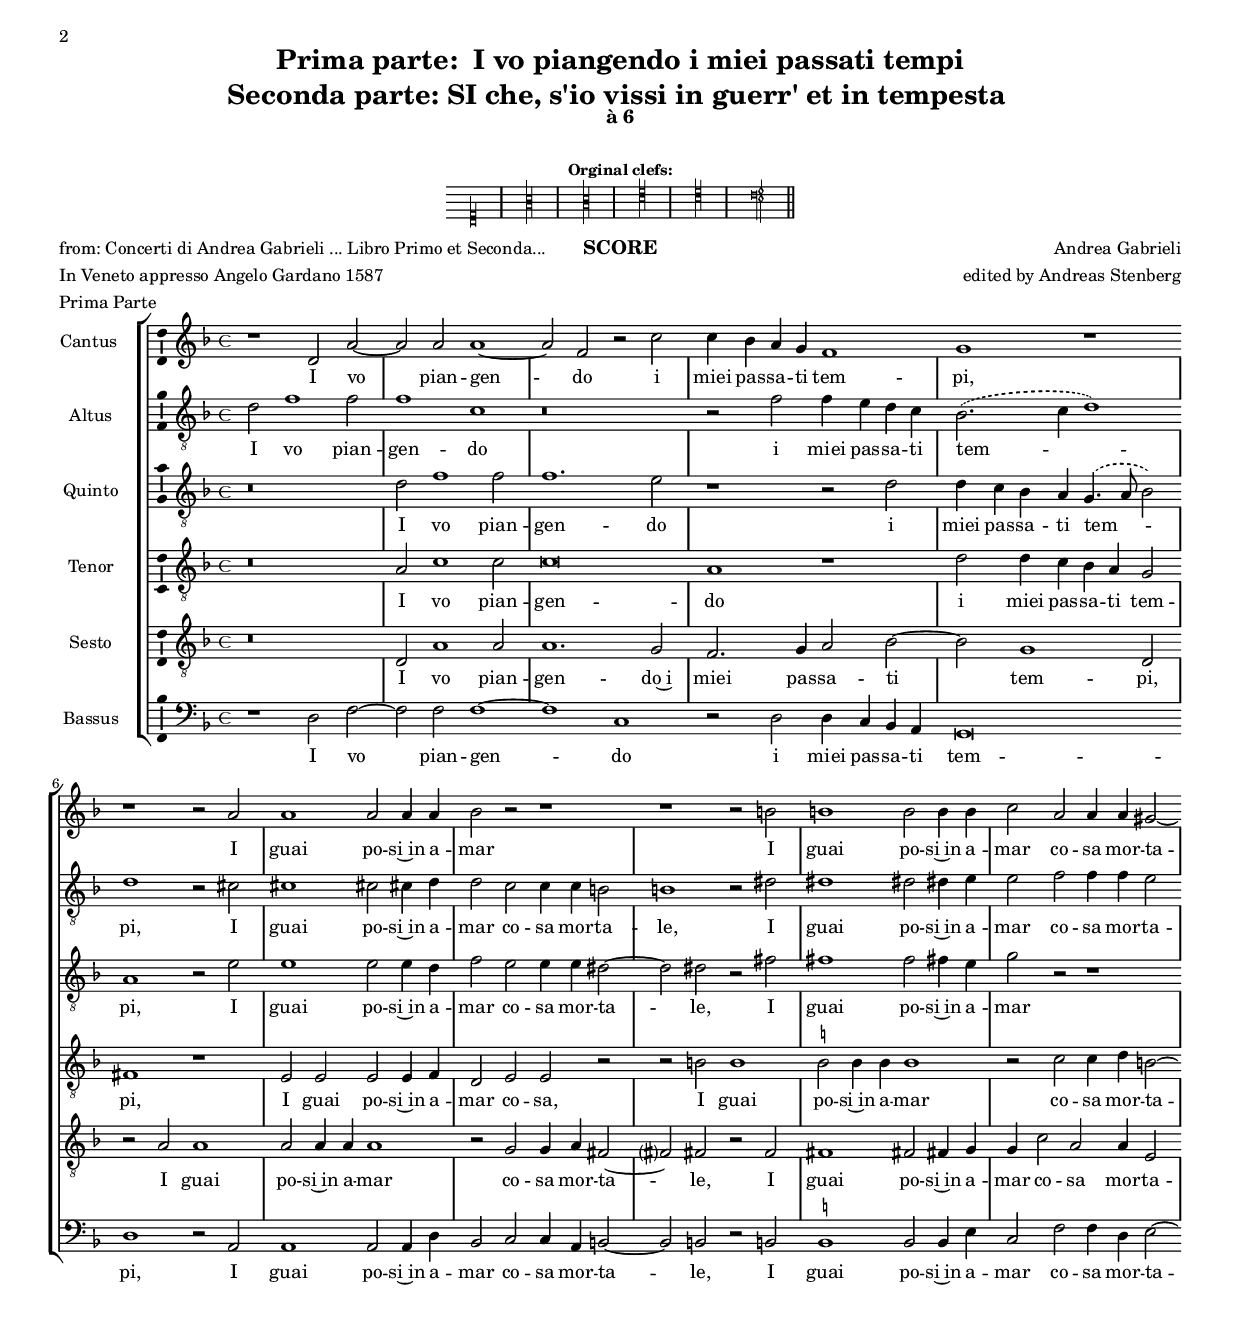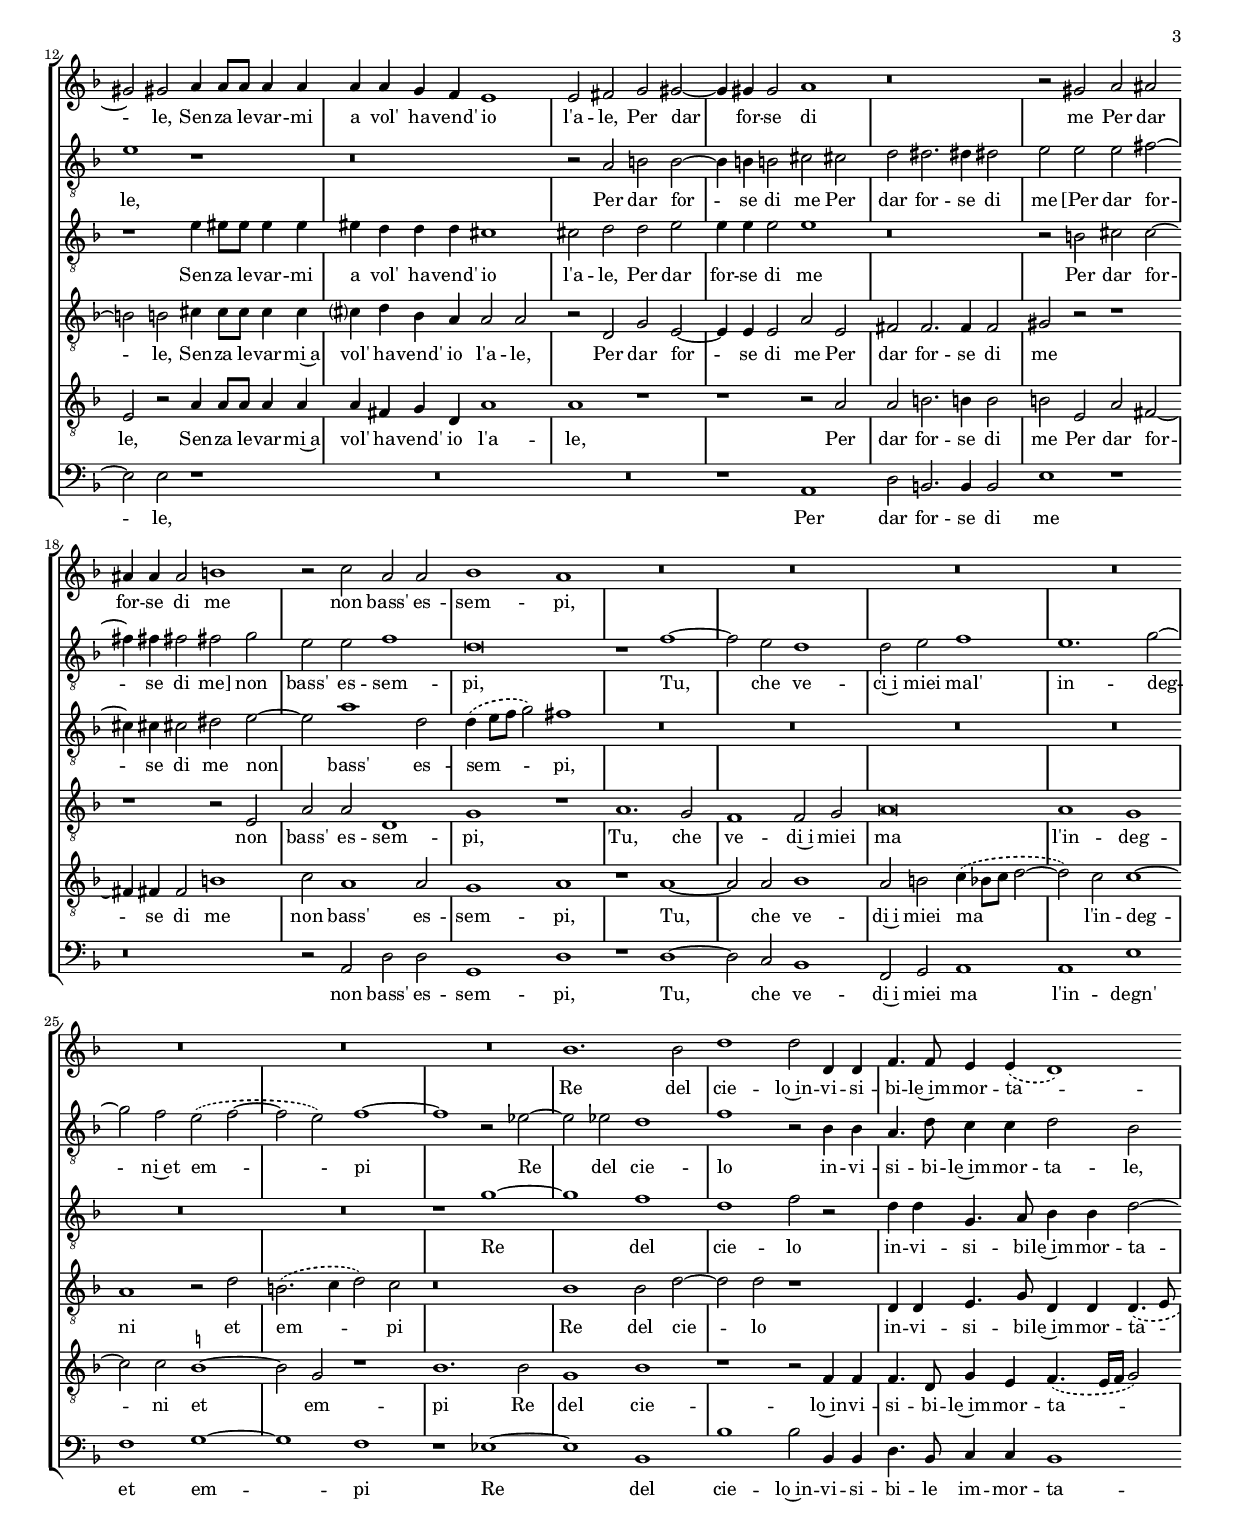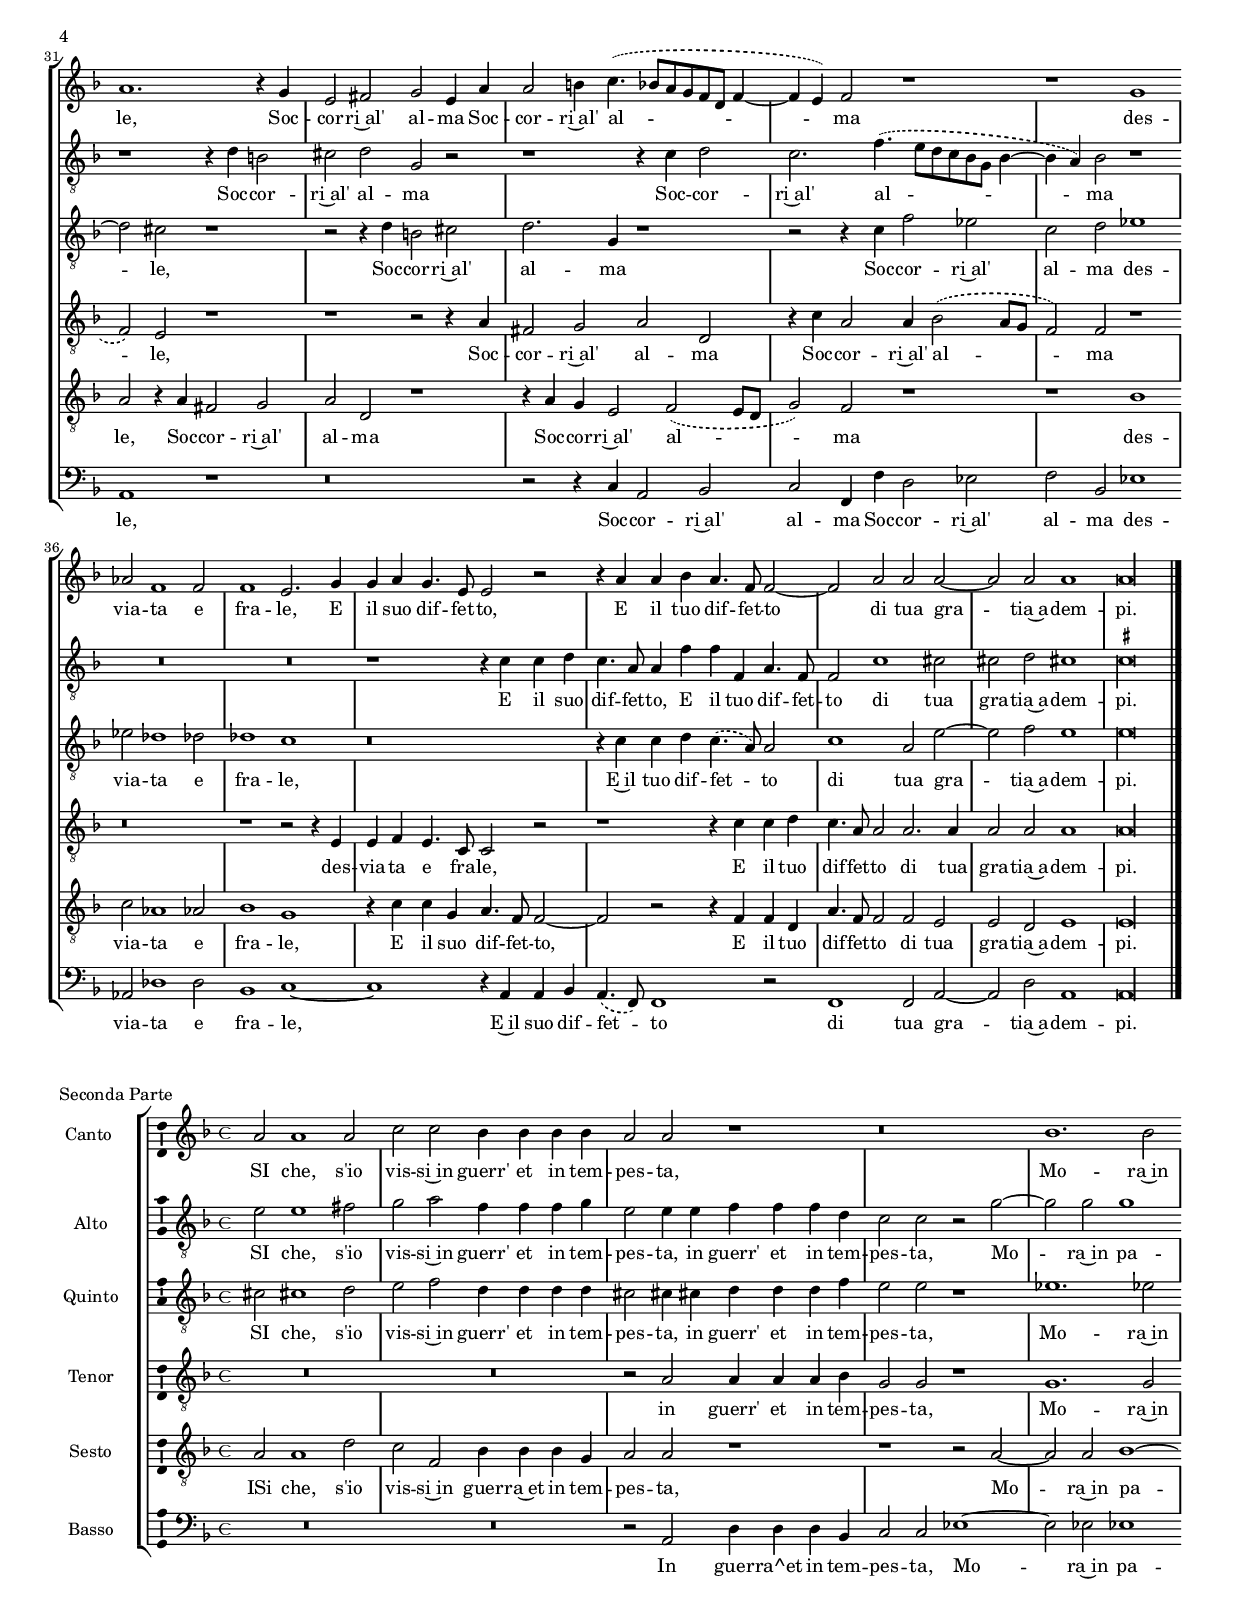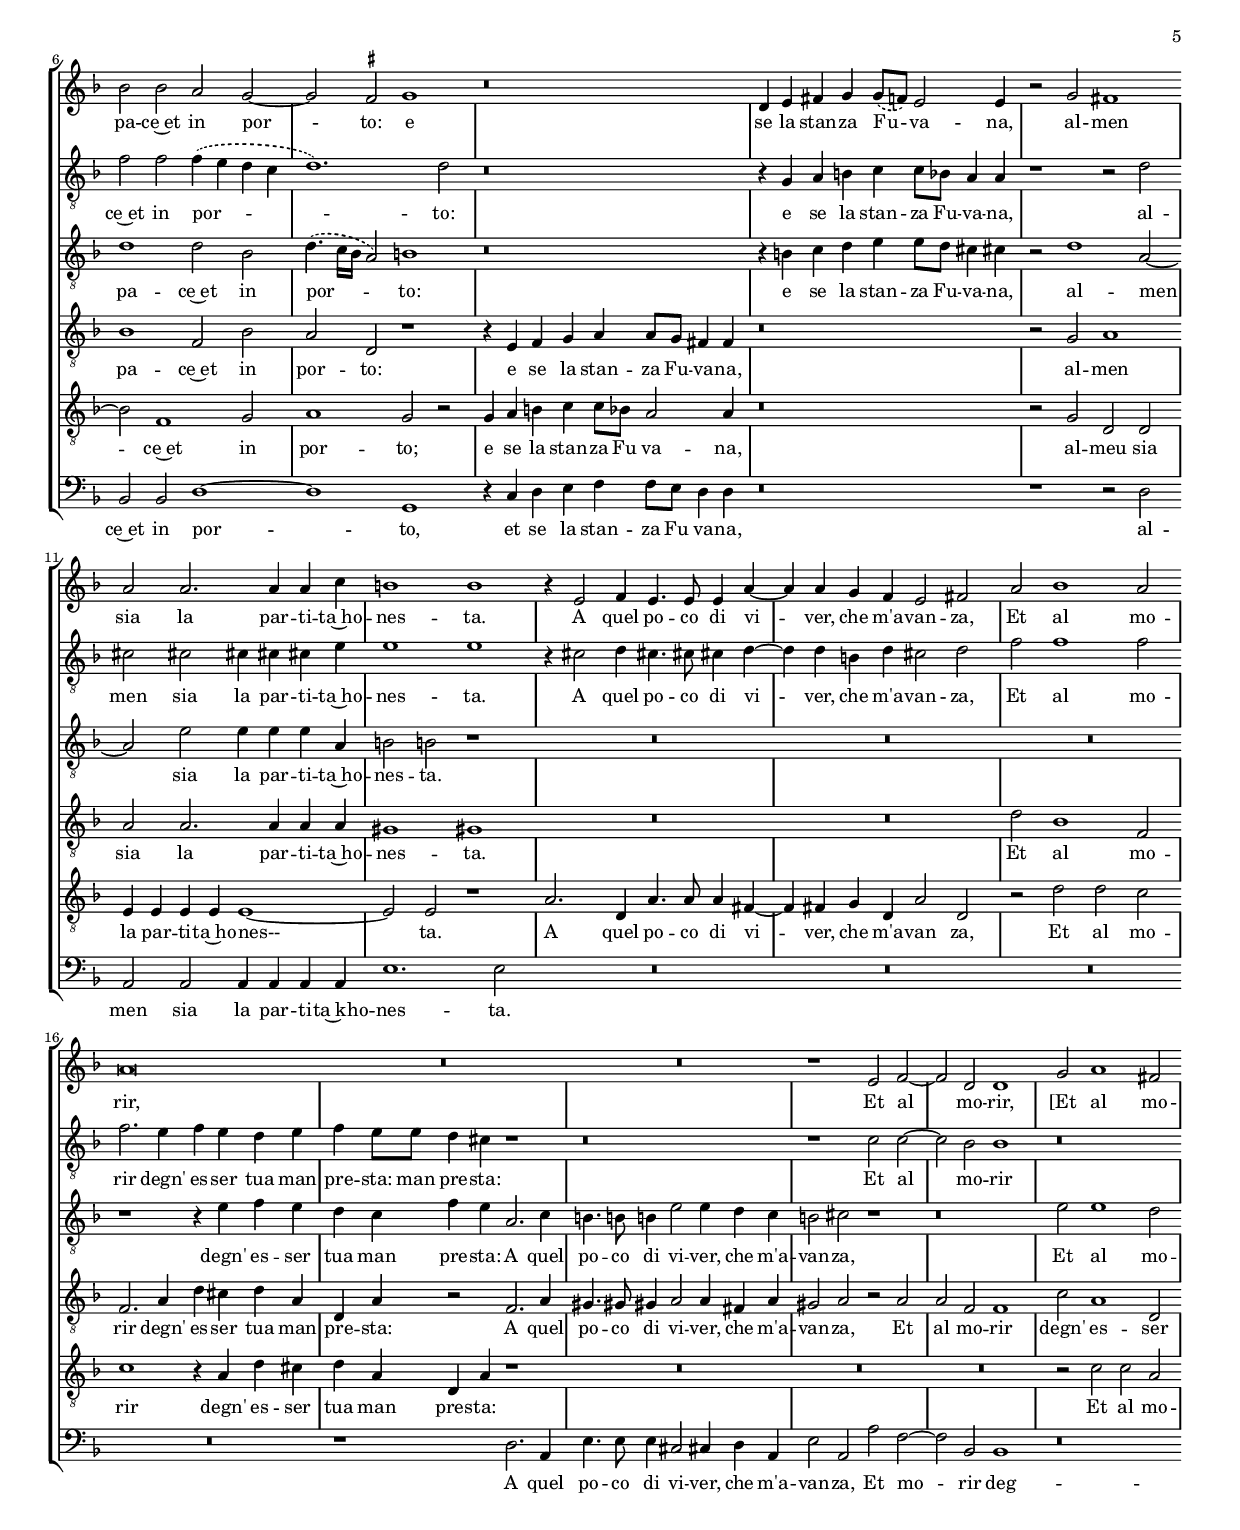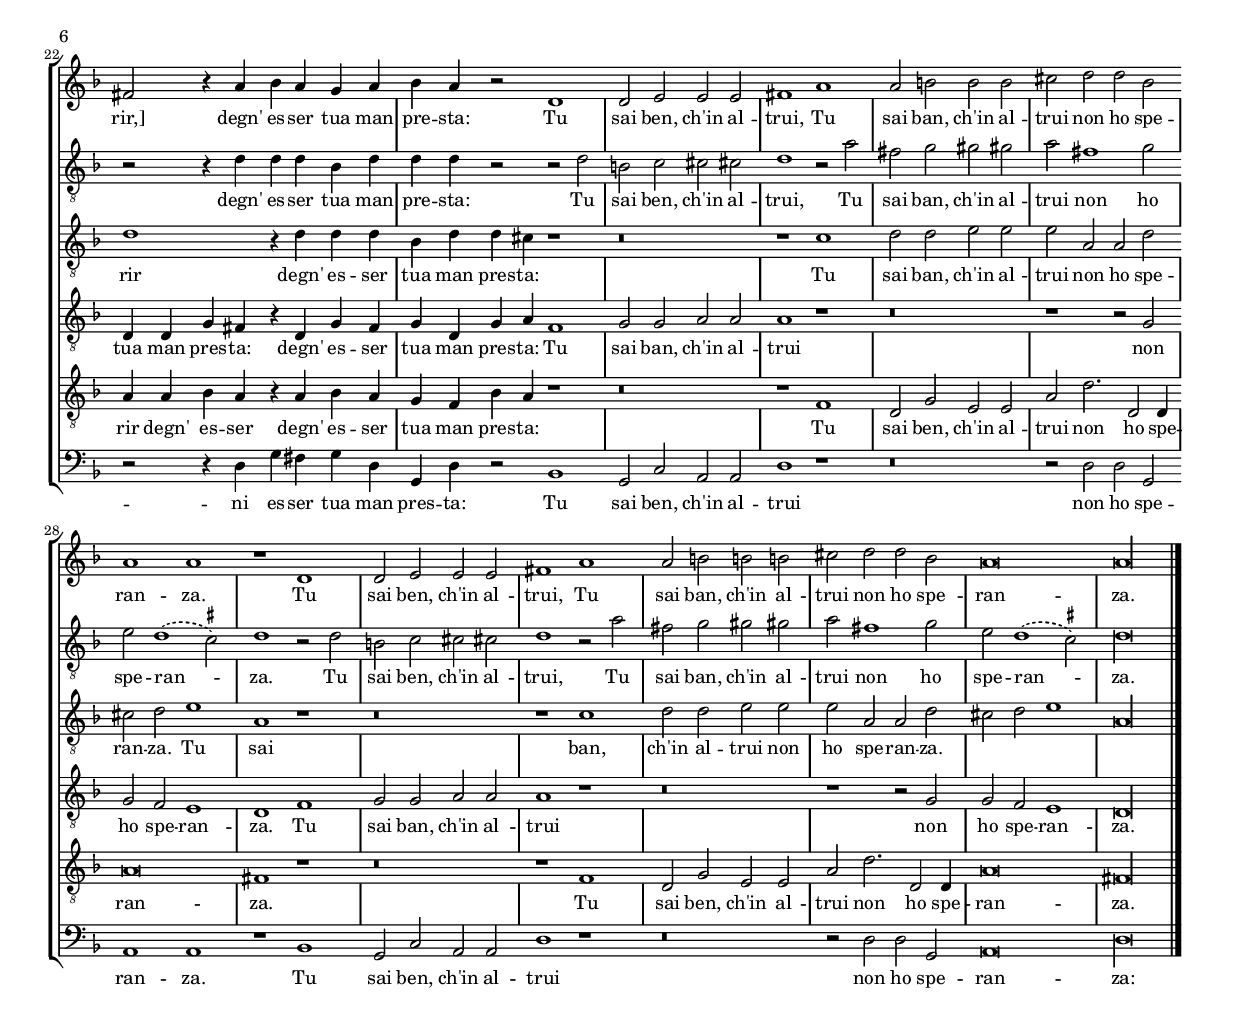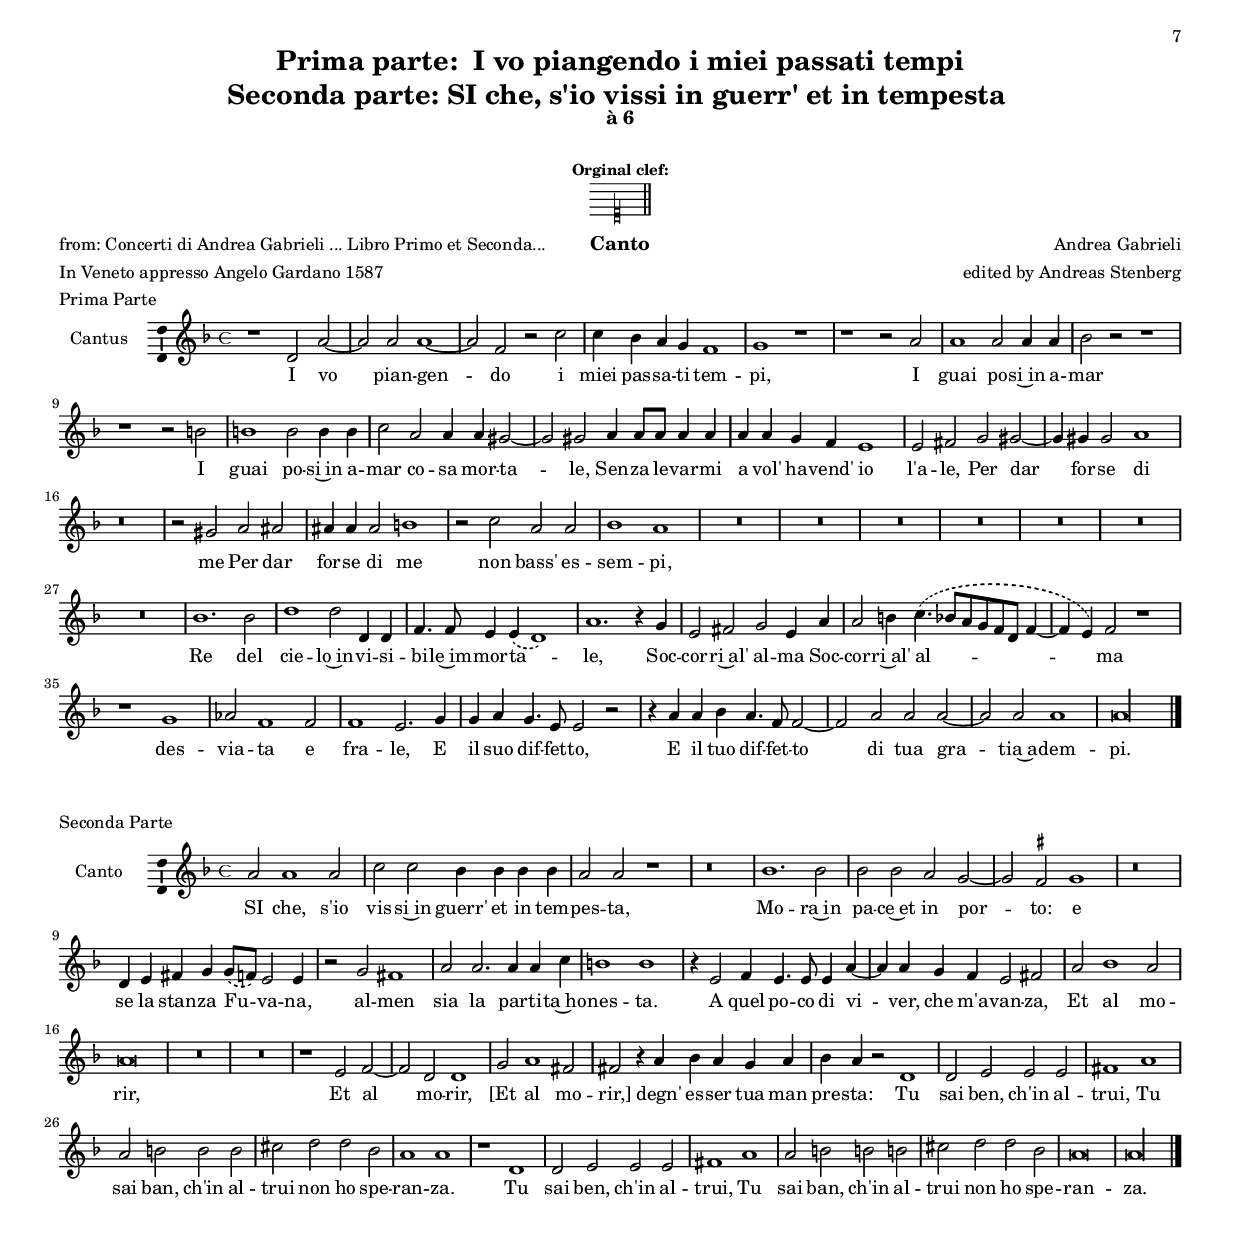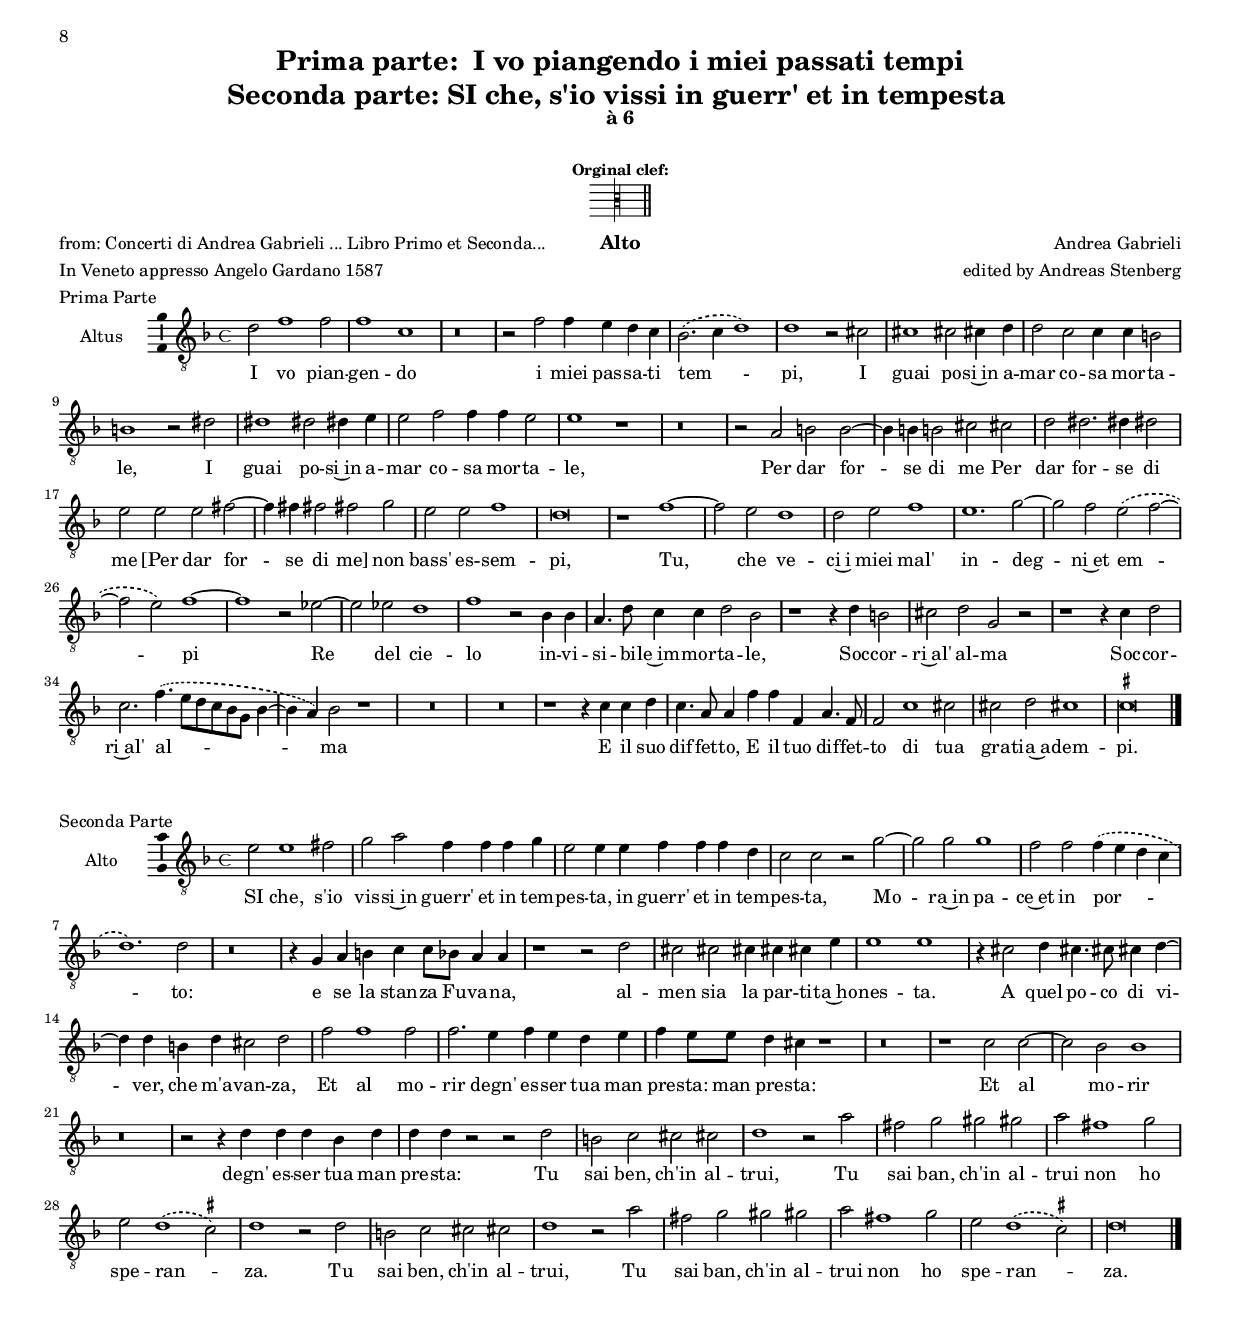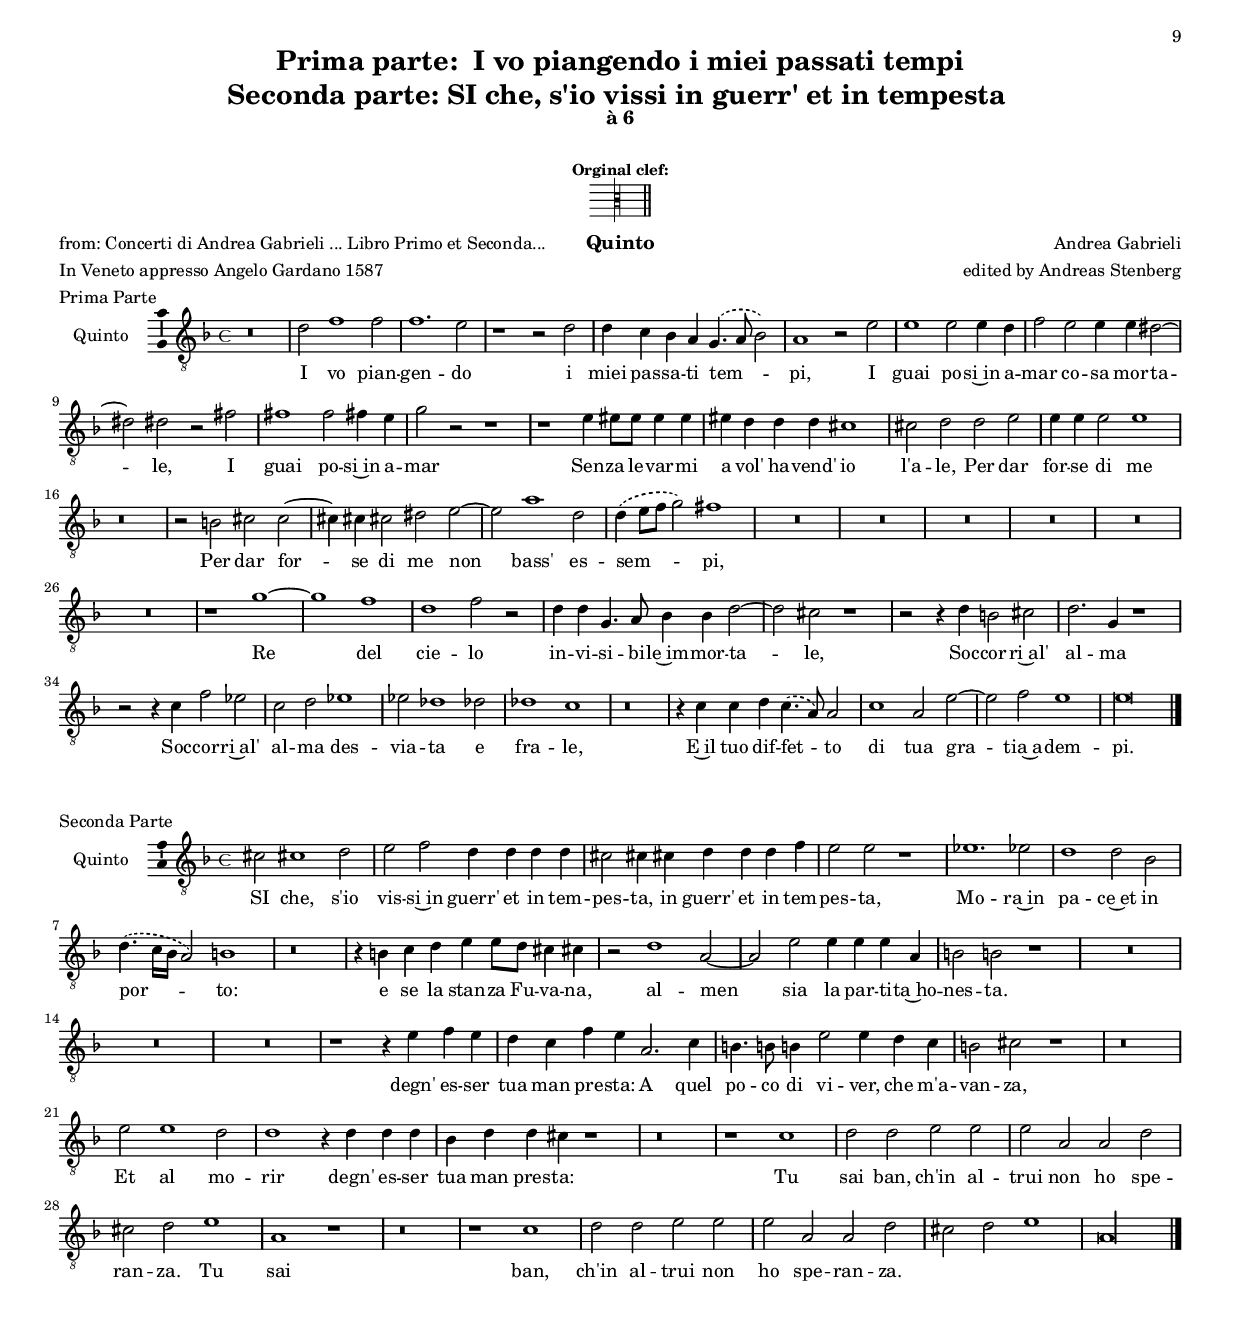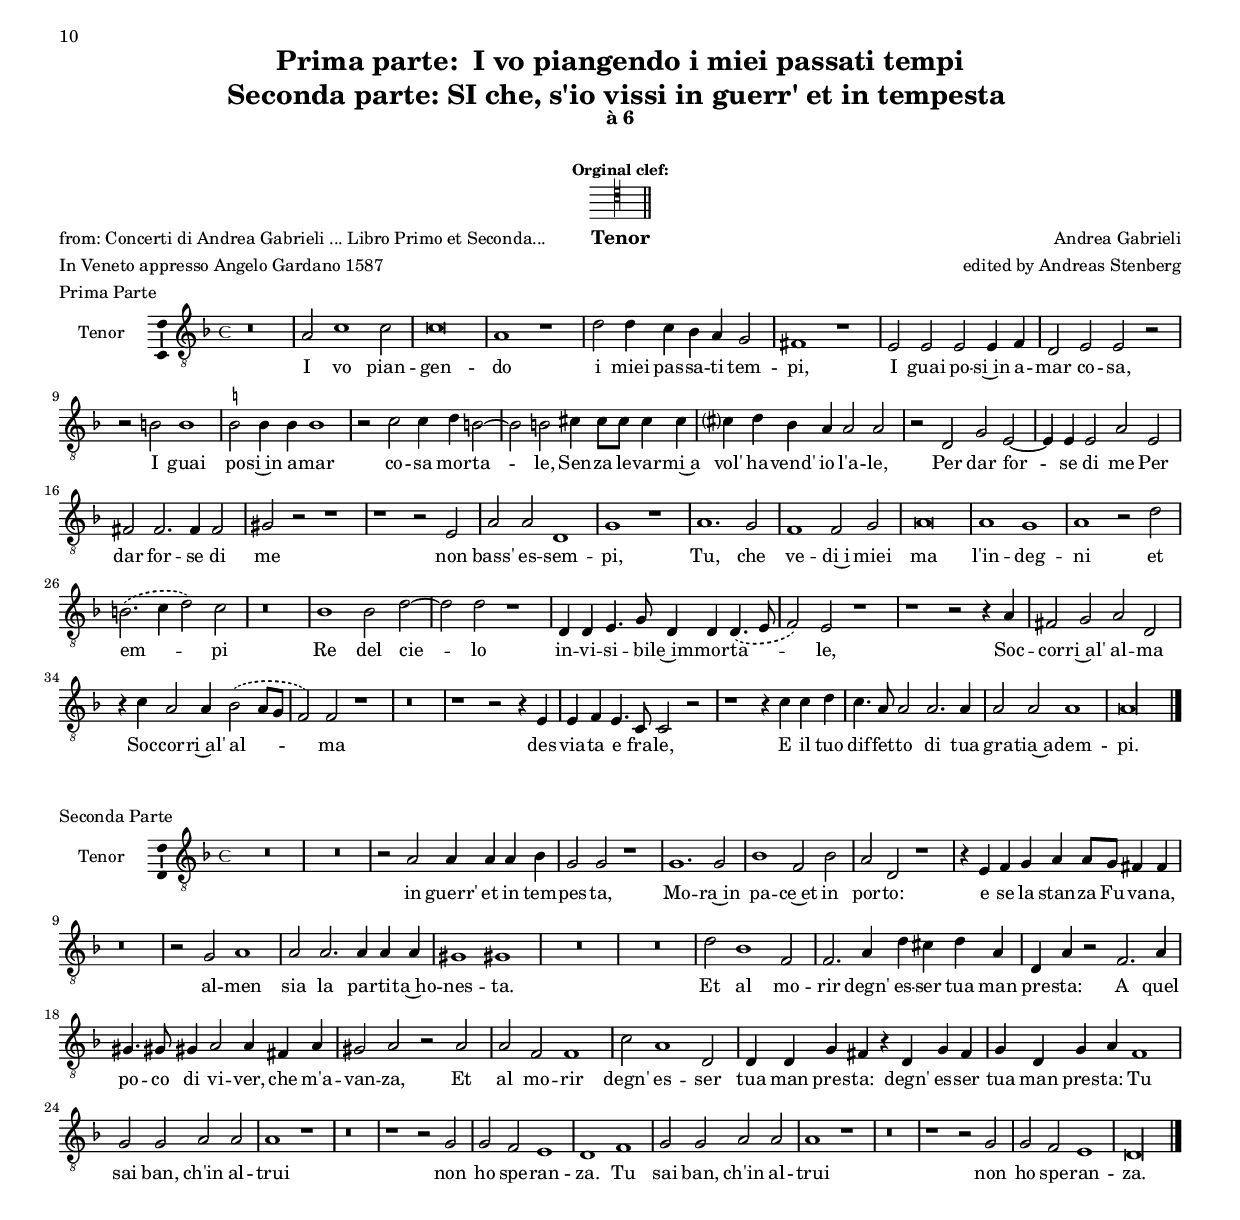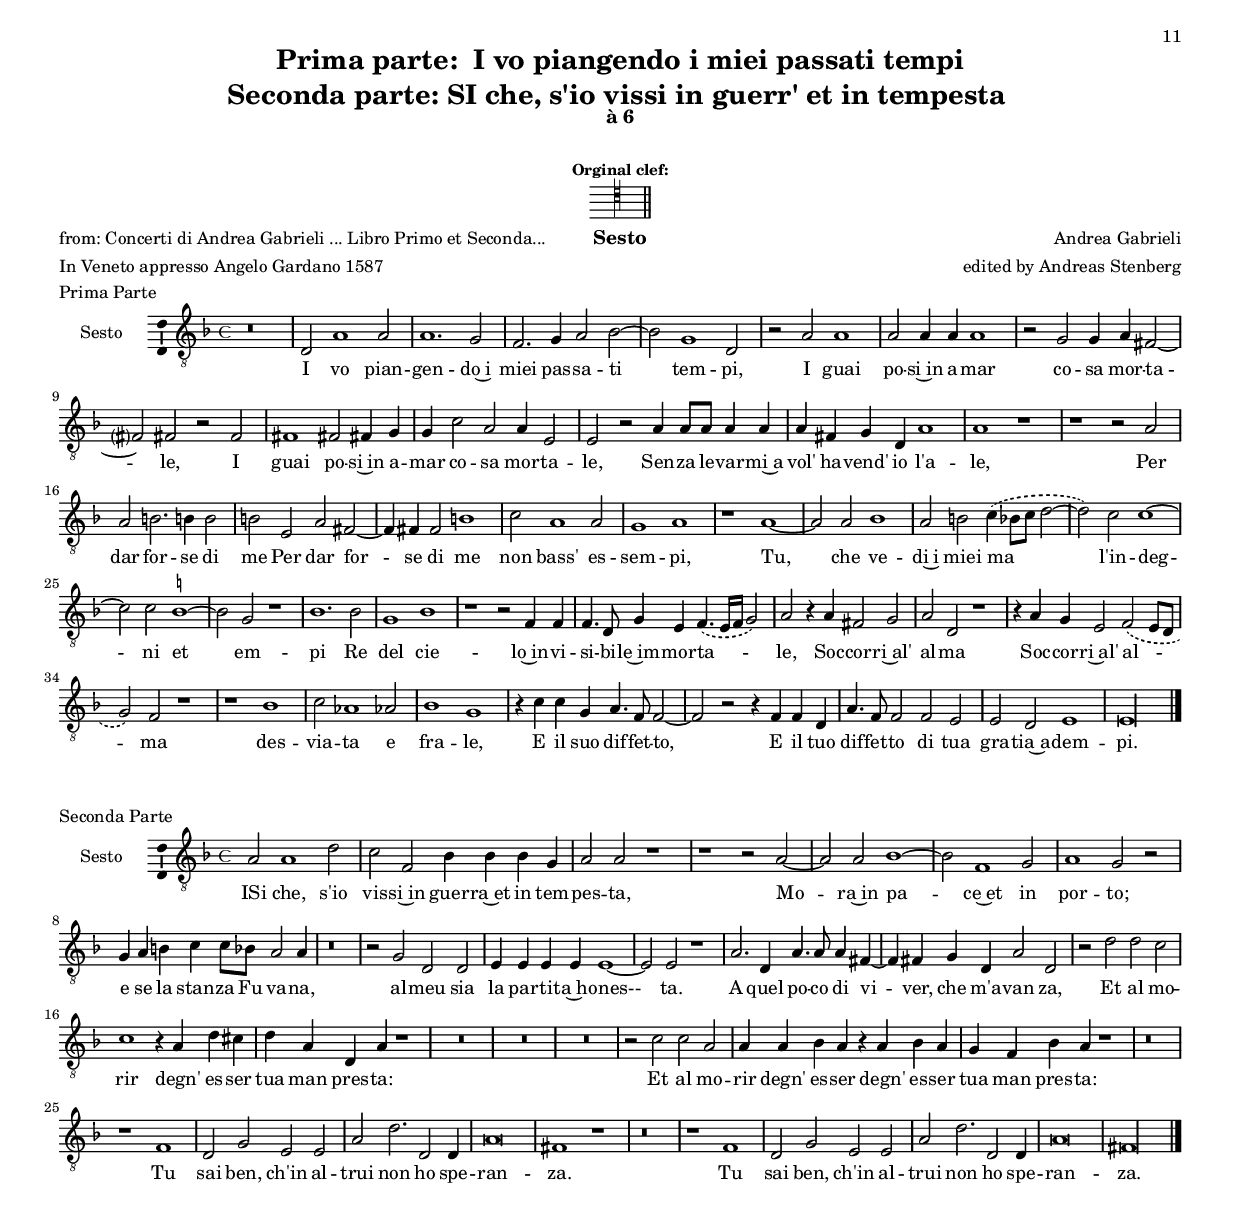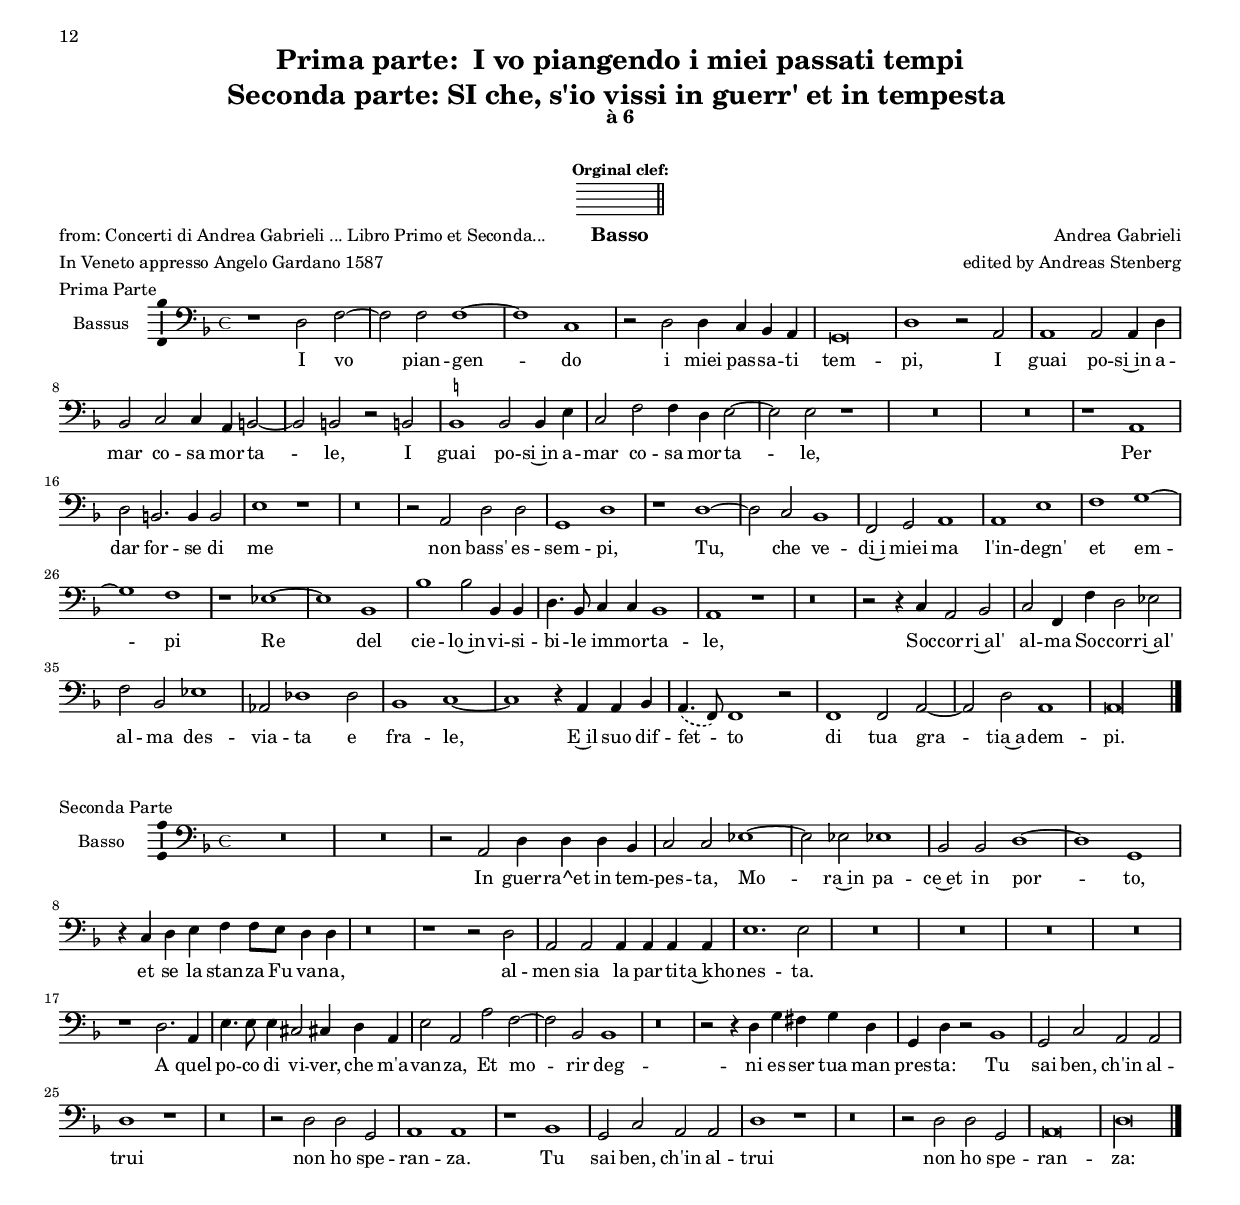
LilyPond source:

\version "2.18.2"
\language "deutsch"
#(append! supported-clefs '(("mensural-f3" . ("clefs.mensural.f" 0 0))))
#(append! supported-clefs '(("mensural-f5" . ("clefs.mensural.f" 4  0))))
#(set-global-staff-size 15)
ficta = { \once \set suggestAccidentals = ##t }
\paper {
  print-all-headers = ##t
  ragged-bottom = ##t
  ragged-last-bottom = ##t
  page-breaking = #ly:minimal-breaking
}

\header {
  title = \markup { 
    \center-column {
    "Prima parte:  I vo piangendo i miei passati tempi" "Seconda parte: SI che, s'io vissi in guerr' et in tempesta " 
    }
  }
  subtitle = "à 6"
  composer = "Andrea Gabrieli"
  arranger = "edited by Andreas Stenberg"
  poet = "from: Concerti di Andrea Gabrieli ... Libro Primo et Seconda..."
  meter = "In Veneto appresso Angelo Gardano 1587"
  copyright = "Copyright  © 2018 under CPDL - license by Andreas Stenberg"
}
global = {
  \key f \major
}

scoreASopranoVoiceI = \relative c' {
  \global
  \dynamicUp
  % Music follows here.
   \override Staff.TimeSignature.style = #'mensural \time 4/4
  \set Timing.measureLength = #(ly:make-moment 4/2)
  \tag #'Score { \hide Staff.BarLine }
  \tag #'Parts { \set Timing.defaultBarType = "!" }
  \slurDashed
  % Music follows here
%  \set Score.tempoHideNote =##t
%  \tempo \breve = 39
  r1 d2 a'2~
  a2 a2 a1~
  a2 f2 r2 c'2
  c4 b4 a4 g4 f1
  g1 r1
  r1												%% end of first line in orig. printed partbook
  r2 a2
  a1 a2 a4 a4
  b2 r2 r1
  r1 r2 h2
  h1 h2 h4 h4									%% end of second line
  c2 a2 a4 a4 gis2~
  gis2 gis2 a4 a8 a8 a4 a4
  a4 a4 g4 f4 e1
  e2 fis2 g2 gis2~
  gis4 gis4 gis2									%% end of third line
  a1
  r\breve
  r2 gis2 a2 ais2
  ais4 ais4 ais2 h1
  r2 c2 a2 a2
  b1 a1
  R\breve *7
  b1. b2
  d1 d2 d,4 d4									%% end of fourth line
  f4. f8 e4 e4( d1)
  a'1. r4 g4
  e2 fis2 g2 e4 a4
  a2 h4 c4.( b8 a8 g8 f8 d8 f4~
  f4 e4)  f2										%% end of fifth line
  r1
  r1 g1
  as2 f1 f2
  f1 e2. g4
  g4 a4 g4. e8 e2 r2
  r4 a4 a4 b4 a4. f8 f2~
  f2 a2											%% end of sewenth line
  a2 a2~
  a2 a2 a1
  \cadenzaOn
  a\longa
  \tag #'Score { \undo \hide Staff.BarLine }
  \bar "|."
}

scoreAVerseSopranoVoiceI = \lyricmode {
  % Lyrics follow here.
  I vo pian -- gen -- do i miei pas -- sa -- ti tem -- pi,
  I guai po -- si~in a -- mar
  I guai po -- si~in a -- mar co -- sa mor -- ta -- le,
  Sen -- za le -- var -- mi  a vol' ha -- vend' io l'a -- le,
  Per dar for -- se di me
  Per dar for -- se di me non bass' es -- sem -- pi,
  Re del cie -- lo~in -- vi -- si -- bi -- le~im -- mor -- ta -- le,
  Soc -- cor -- ri~al' al -- ma
  Soc -- cor -- ri~al' al -- ma des -- via -- ta e fra -- le,
  E il suo dif -- fet -- to,
  E il tuo dif -- fet -- to di tua gra -- tia~a -- dem -- pi.
}

scoreAAltoVoiceI = \relative c' {
  \clef "treble_8"
  \global
  \dynamicUp
  % Music follows here.
   \override Staff.TimeSignature.style = #'mensural \time 4/4
  \set Timing.measureLength = #(ly:make-moment 4/2)
  \tag #'Score { \hide Staff.BarLine }
  \tag #'Parts { \set Timing.defaultBarType = "!" }
  \slurDashed
  d2 f1 f2
  f1 c1
  r\breve
  r2 f2 f4 e4 d4 c4
  b2.( c4 d1)
  d1											%% end of first line on orig. printed partbook
  r2 cis2
  cis1 cis!2 cis!4 d4
  d2 c2 c4 c4 h2
  h1 r2 dis2
  dis1											%% end of second line
  dis!2 dis!4 e4
  e2 f2 f4 f4 e2
  e1 r1
  r\breve
  r2 a,2 h2 h2~
  h4 h!4 h!2 cis2 cis!2
  d2 dis2. dis!4 dis!2								%% end of third line
  e2 e2 e2 fis2~
  fis4 fis!4 fis!2 fis!2 g2
  e2 e2 f1
  d\breve
  r1 f1~
  f2 e2 d1
  d2 e2 f1
  e1. g2~
  g2 f2											%% end of fourth line
  e2( f2~
  f2 e2) f1~
  f1 r2 es2~
  es2 es2 d1
  f1 r2 b,4 b4
  a4. d8 c4 c4 d2 b2
  r1 r4 d4 h2
  cis2 d2										%% end of fifth line
  g,2 r2
  r1 r4 c4 d2
  c2. f4.( e8 d8 c8 b8 g8 b4~
  b4 a4) b2 r1
  R\breve*2
  r1 r4 c4 c4 d4
  c4. a8 a4 f'4									%% end of sixth line
  f4 f,4 a4. f8
  f2 c'1 cis2
  cis2 d2 cis!1
  \cadenzaOn
  \ficta cis\longa
  \tag #'Score { \undo \hide Staff.BarLine }
  \bar "|."
}

scoreAVerseAltoVoiceI = \lyricmode {
  % Lyrics follow here.
  I vo pian -- gen -- do i miei pas -- sa -- ti tem -- pi,
  I guai po -- si~in a -- mar co -- sa mor -- ta -- le,
  I guai po -- si~in a -- mar co -- sa mor -- ta -- le,
  Per dar for -- se di me
  Per dar for -- se di me
  [Per dar for -- se di me] non bass' es -- sem -- pi,
  Tu, che ve -- ci~i miei mal' in -- deg -- ni~et em -- pi
  Re del cie -- lo in -- vi -- si -- bi -- le~im -- mor -- ta -- le,
  Soc -- cor -- ri~al' al -- ma
  Soc -- cor -- ri~al' al -- ma
  E il suo dif -- fet -- to,
  E il tuo dif -- fet -- to di tua gra -- tia~a -- dem -- pi.
}



scoreATenorVoiceI = \relative c' {
  \global
  \dynamicUp
  % Music follows here.
   \override Staff.TimeSignature.style = #'mensural \time 4/4
  \set Timing.measureLength = #(ly:make-moment 4/2)
  \tag #'Score { \hide Staff.BarLine }
  \tag #'Parts { \set Timing.defaultBarType = "!" }
  \slurDashed
  r\breve
  d2 f1 f2
  f1. e2
  r1 r2 d2
  d4 c4 b4 a4 g4.( a8 b2)
  a1													%% end of first line in orig. printed partbook
  r2 e'2
  e1 e2 e4 d4
  f2 e2 e4 e4  dis2~
  dis2 dis!2 r2 fis2
  fis1												%% end of second line
  fis2 fis!4 e4
  g2 r2 r1
  r1 e4 eis8 eis8 eis4 eis4
  eis4 d4 d4 d4 cis1
  cis!2 d2 d2 e2
  e4 e4 e2													%% end of third line
  e1
  r\breve
  r2 h2 cis2 cis2~
  cis!4 cis!4 cis!2  dis2 e2~
  e2 a1 d,2
  d4( e8 f8 g2) fis1
  R\breve *6
  r1 g1~
  g1 f1												%% end of fourth line
  d1 f2 r2
  d4 d4 g,4. a8 b4 b4  d2~
  d2 cis2 r1
  r2 r4 d4 h2 cis2
  d2. g,4 r1
  r2 r4 c4 f2 es2										%% end of fifth line
  c2 d2 es1
  es!2 des1 des!2
  des!1 c1
  r\breve
  r4 c4 c4 d4 c4.( a8) a2
  c1 a2 e'2~
  e2 f2 e1
  \cadenzaOn
  e\longa
  \tag #'Score { \undo \hide Staff.BarLine }
  \bar "|."
}

scoreAVerseTenorVoiceI = \lyricmode {
  % Lyrics follow here.
  I vo pian -- gen -- do i miei pas -- sa -- ti tem -- pi,
  I guai po -- si~in a -- mar co -- sa mor -- ta -- le,
  I guai po -- si~in a -- mar
  Sen -- za le -- var -- mi  a vol' ha -- vend' io l'a -- le,
  Per dar for -- se di me
  Per dar for -- se di me non bass' es -- sem -- pi,
  Re del cie -- lo in -- vi -- si -- bi -- le~im -- mor -- ta -- le,
  Soc -- cor -- ri~al' al -- ma
  Soc -- cor -- ri~al' al -- ma des -- via -- ta e fra -- le,
  E~il tuo dif -- fet -- to di tua gra -- tia~a -- dem -- pi.

}

scoreATenorVoiceII = \relative c {
  \global
  \dynamicUp
  % Music follows here.
   \override Staff.TimeSignature.style = #'mensural \time 4/4
  \set Timing.measureLength = #(ly:make-moment 4/2)
  \tag #'Score { \hide Staff.BarLine }
  \tag #'Parts { \set Timing.defaultBarType = "!" }
  \slurDashed
  r\breve
  a'2 c1 c2
  c\breve
  a1 r1
  d2 d4 c4 b4 a4 g2
  fis1 r1
  e2 e2 											%% end of first line in orig. printed partbook
  e2 e4 f4
  d2 e2 e2 r2
  r2 h'2 h1
  \ficta h2 \ficta h4 \ficta  h4  \ficta h1
  r2 c2											%% end of second line
  c4 d4 h2~
  h2 h2 cis4 cis8 cis8 cis4 cis4
  cis?4 d4 b4 a4 a2 a2
  r2 d,2 g2 e2~
  e4 e4 e2 										%% end of third line
  a2 e2
  fis2 fis2. fis4 fis2
  gis2 r2 r1
  r1 r2 e2
  a2 a2 d,1
  g1 r1
  a1. g2
  f1 f2 g2
  a\breve
  a1												%% end of fourth line
  g1
  a1 r2 d2
  h2.( c4 d2) c2
  r\breve
  b1 b2 d2~
  d2 d2 r1
  d,4 d4 e4. g8 d4 d4 d4.( e8
  f2) e2 r1										%% end of fifth line
  r1 r2 r4 a4
  fis2 g2 a2 d,2
  r4 c'4 a2 a4 b2( a8 g8
  f2) f2 r1
  r\breve
  r1 r2 r4 e4
  e4 f4 e4. c8										%% end of sixth line
  c2 r2
  r1 r4 c'4 c4 d4
  c4. a8 a2 a2. a4
  a2 a2 a1
  \cadenzaOn
  a\longa
  \tag #'Score { \undo \hide Staff.BarLine }
  \bar "|."
}

scoreAVerseTenorVoiceII = \lyricmode {
  % Lyrics follow here.
  I vo pian -- gen -- do i miei pas -- sa -- ti tem -- pi,
  I guai po -- si~in a -- mar co -- sa,
  I guai po -- si~in a -- mar co -- sa mor -- ta -- le,
  Sen -- za le -- var -- mi~a vol' ha -- vend' io l'a -- le,
  Per dar for -- se di me
  Per dar for -- se di me non bass' es -- sem -- pi,
  Tu, che ve -- di~i miei ma l'in -- deg -- ni et em -- pi
  Re del cie -- lo in -- vi -- si -- bi -- le~im -- mor -- ta -- le,
  Soc -- cor -- ri~al' al -- ma
  Soc -- cor -- ri~al' al -- ma des -- via -- ta e fra -- le,
  E il tuo dif -- fet -- to di tua gra -- tia~a -- dem -- pi.
}

scoreABassVoiceI = \relative c {
  \global
  \dynamicUp
  % Music follows here.
   \override Staff.TimeSignature.style = #'mensural \time 4/4
  \set Timing.measureLength = #(ly:make-moment 4/2)
  \tag #'Score { \hide Staff.BarLine }
  \tag #'Parts { \set Timing.defaultBarType = "!" }
  \slurDashed
  r1 d2 f2~
  f2 f2 f1~
  f1 c1
  r2 d2 d4 c4 b4 a4
  g\breve
  d'1 r2 a2										%% end of first line in orig. printed partbook
  a1 a2 a4 d4
  b2 c2 c4 a4 h2~
  h2 h2 r2 h!2
  \ficta h1 h2 h4 e4								%% end of second line
  c2 f2 f4 d4 e2~
  e2 e2 r1
  R\breve*2
  r1 a,1
  d2 h2. h4 h2
  e1 r1
  r\breve
   r2 a,2 d2 d2
   g,1 d'1
   r1												%% end of third line
   d1~
   d2 c2 b1
   f2 g2 a1
   a1 e'1
   f1 g1~
   g1 f1
   r1 es1~
   es1 b1
   b'1 b2 b,4 b4
   d4. b8 c4 c4									%% end of fourth line
   b1
   a1 r1
   r\breve
   r2 r4 c4 a2 b2
   c2 f,4 f'4 d2 es2
   f2 b,2 es1
   as,2 des1 des2
   b1 c1~
   c1 											%% end of fifth line
   r4 a4 a4 b4
   a4.( f8) f1 r2
   f1 f2 a2~
   a2 d2 a1
   \cadenzaOn
   a\longa
  \tag #'Score { \undo \hide Staff.BarLine }
  \bar "|."
}

scoreAVerseBassVoiceI = \lyricmode {
  % Lyrics follow here.
  I vo pian -- gen -- do i miei pas -- sa -- ti tem -- pi,
  I guai po -- si~in a -- mar co -- sa mor -- ta -- le,
  I guai po -- si~in a -- mar co -- sa mor -- ta -- le,
  Per dar for -- se di me non bass' es -- sem -- pi,
  Tu, che ve -- di~i miei ma l'in -- degn' et em -- pi
  Re del cie -- lo~in -- vi -- si -- bi -- le im -- mor -- ta -- le,
  Soc -- cor -- ri~al' al -- ma
  Soc -- cor -- ri~al' al -- ma des -- via -- ta e fra -- le,
  E~il suo dif -- fet -- to di tua gra -- tia~a -- dem -- pi.
}

scoreABassVoiceII = \relative c {
  \global
  \dynamicUp
  % Music follows here.
   \override Staff.TimeSignature.style = #'mensural \time 4/4
  \set Timing.measureLength = #(ly:make-moment 4/2)
  \tag #'Score { \hide Staff.BarLine }
  \tag #'Parts { \set Timing.defaultBarType = "!" }
  \slurDashed
  r\breve
  d2 a'1 a2
  a1. g2
  f2. g4 a2 b2~
  b2 g1 d2
  r2 a'2 a1										%% end of first line in orig. printed partbook
  a2 a4 a4 a1
  r2 g2 g4 a4 fis2~
  fis?2 fis!2 r2 fis2
  fis1 fis!2 fis!4 g4								%% end of second line
  g4 c2 a2 a4 e2
  e2 r2 a4 a8 a8 a4 a4
  a4 fis4 g4 d4 a'1
  a1 r1
  r1 r2 a2
  a2 h2. h!4 										%% end of third line
  h2
  h2 e,2 a2 fis2~
  fis4 fis!4 fis2 h1
  c2 a1 a2
  g1 a1
  r1 a1~
  a2 a2 b1
  a2 h2											%% end of fourth line
  c4( b8 c8  d2~
  d2) c2 c1~
  c2 c2 \ficta h1~
  h2 g2 r1
  b1. b2
  g1 b1
  r1 r2 f4 f4
  f4. d8 g4 e4 f4.( e16 f16 g2)						%% end of fifth line
  a2 r4 a4 fis2 g2
  a2 d,2 r1
  r4 a'4 g4 e2 f2( e8 d8
  g2) f2 r1
  r1 b1
  c2 as1 as!2
  b1 g1											%% end of sixth line
  r4 c4 c4 g4 a4. f8 f2~
  f2 r2 r4 f4 f4 d4
  a'4. f8 f2 f2 e2
  e2 d2 e1
  \cadenzaOn
  e\longa
  \tag #'Score { \undo \hide Staff.BarLine }
  \bar "|."
}

scoreAVerseBassVoiceII = \lyricmode {
  % Lyrics follow here.
  I vo pian -- gen -- do~i miei pas -- sa -- ti tem -- pi,
  I guai po -- si~in a -- mar co -- sa mor -- ta -- le,
  I guai po -- si~in a -- mar co -- sa mor -- ta -- le,
  Sen -- za le -- var --  mi~a vol' ha -- vend' io l'a -- le,
  Per dar for -- se di me
  Per dar for -- se di me non bass' es -- sem -- pi,
  Tu, che ve -- di~i miei ma l'in -- deg -- ni et em -- pi
  Re del cie -- lo~in -- vi -- si -- bi -- le~im -- mor -- ta -- le,
  Soc -- cor -- ri~al' al -- ma
  Soc -- cor -- ri~al' al -- ma des -- via -- ta e fra -- le,
  E il suo dif -- fet -- to,
  E il tuo dif -- fet -- to di tua gra -- tia~a -- dem -- pi.

}


scoreASopranoVoiceIPart = \new Staff \with {
  instrumentName = "Cantus "
  midiInstrument = "choir aahs"
  \consists "Ambitus_engraver"
} { \scoreASopranoVoiceI }
\addlyrics { \scoreAVerseSopranoVoiceI }


scoreAAltoVoiceIPart = \new Staff \with {
  instrumentName =
  "Altus"
  midiInstrument = "choir aahs"
  \consists "Ambitus_engraver"
} { \scoreAAltoVoiceI }
\addlyrics { \scoreAVerseAltoVoiceI }


scoreATenorVoiceIPart = \new Staff \with {
  instrumentName = "Quinto"
  midiInstrument = "choir aahs"
  \consists "Ambitus_engraver"
} { \clef "treble_8" \scoreATenorVoiceI }
\addlyrics { \scoreAVerseTenorVoiceI }

scoreATenorVoiceIIPart = \new Staff \with {
  instrumentName = "Tenor"
  midiInstrument = "choir aahs"
  \consists "Ambitus_engraver"
} { \clef "treble_8" \scoreATenorVoiceII }
\addlyrics { \scoreAVerseTenorVoiceII }

scoreABassVoiceIPart = \new Staff \with {
  instrumentName = "Bassus"
  midiInstrument = "choir aahs"
  \consists "Ambitus_engraver"
} { \clef bass \scoreABassVoiceI }
\addlyrics { \scoreAVerseBassVoiceI }

scoreABassVoiceIIPart = \new Staff \with {
  instrumentName = \markup {
    \center-column {
    "Sesto"
    }
  }
  midiInstrument = "choir aahs"
  \consists "Ambitus_engraver"
} { \clef "treble_8"  \scoreABassVoiceII }
\addlyrics { \scoreAVerseBassVoiceII }
%% sources to seconda parte
global = {
  \key f \major
}

scoreBSopranoVoiceI = \relative c' {
  \global
  \dynamicUp
  % Music follows here.
   \override Staff.TimeSignature.style = #'mensural \time 4/4
  \set Timing.measureLength = #(ly:make-moment 4/2)
  \tag #'Score { \hide Staff.BarLine }
  \tag #'Parts { \set Timing.defaultBarType = "!" }
  \slurDashed
  % Music follows here
%  \set Score.tempoHideNote =##t
%  \tempo \breve = 39
  a'2 a1 a2
  c2 c2 b4 b4 b4 b4
  a2 a2 r1
  r\breve
  b1. b2								%% end of first line in orig printed partbook
  b2 b2 a2 g2~
  g2 \ficta fis2 g1
  r\breve
  d4 e4 fis4 g4 g8( f8) e2 e4
  r2 g2								%% end of second line
  fis1
  a2 a2. a4 a4 c4
  h1 h1
  r4 e,2 f4 e4. e8 e4 a4~
  a4 a4 g4 f4 e2 fis2					%% end of third line
  a2 b1 a2
  a\breve
  R\breve*2
  r1 e2 f2~
  f2 d2 d1
  g2 a1 fis2
  fis2 r4 a4 b4 a4 g4 a4
  b4 a4 r2 d,1						%% end of fourth line
  d2 e2 e2 e2
  fis1 a1
  a2 h2 h2 h2
  cis2 d2 d2 b2
  a1 a1
  r1 d,1
  d2 e2								%% end of fifth line
  e2 e2
  fis1 a1
  a2 h2 h!2 h!2
  cis2 d2 d2 b2
  a\breve
  \cadenzaOn
  a\longa
  \tag #'Score { \undo \hide Staff.BarLine }
  \bar "|."
}

scoreBVerseSopranoVoiceI = \lyricmode {
  % Lyrics follow here.
  SI che, s'io vis -- si~in guerr' et in tem -- pes -- ta,
  Mo -- ra~in pa -- ce~et in por -- to:
  e se la stan -- za Fu -- va -- na,
  al -- men sia la par -- ti -- ta~ho -- nes -- ta.
  A quel po -- co di vi -- ver, che m'a -- van -- za,
  Et al mo -- rir,
  Et al mo -- rir,
  [Et al mo -- rir,]
  degn' es -- ser tua man pre -- sta:
  Tu sai ben, ch'in al -- trui,
  Tu sai ban, ch'in al -- trui non ho spe -- ran -- za.
  Tu sai ben, ch'in al -- trui,
  Tu sai ban, ch'in al -- trui non ho spe -- ran -- za.
}

scoreBAltoVoiceI = \relative c' {
  \clef "treble_8"
  \global
  \dynamicUp
  % Music follows here.
   \override Staff.TimeSignature.style = #'mensural \time 4/4
  \set Timing.measureLength = #(ly:make-moment 4/2)
  \tag #'Score { \hide Staff.BarLine }
  \tag #'Parts { \set Timing.defaultBarType = "!" }
  \slurDashed
  e2 e1 fis2
  g2 a2 f4 f4 f4 g4
  e2 e4 e4 f4 f4									%% end of first line in orig. printed partbook
  f4 d4
  c2 c2 r2 g'2~
  g2 g2 g1
  f2 f2 f4 (e4 d4 c4
  d1.) d2
  r\breve 										%% end of second line
  r4 g,4 a4 h4 c4 c8 b8 a4 a4
  r1 r2 d2
  cis2 cis!2 cis!4 cis!4 cis!4 e4
  e1 e1
  r4 cis!2 d4										%% end of third line
  cis!4. cis!8 cis!4  d4~
  d4 d4 h4 d4 cis!2 d2
  f2 f1 f2
  f2. e4 f4 e4 d4 e4 								%% end of fourth line
  f4 e8 e8 d4 cis4 r1
  r\breve
  r1 c2 c2~
  c2 b2 b1
  r\breve
  r2 r4 d4 d4 d4 b4 d4
  d4 d4 r2 r2 d2
  h2 c2											%% end of fifth line
  cis2 cis!
  d1 r2 a'2
  fis2 g2 gis2 gis!2
  a2 fis1 g2
  e2 d1( \ficta cis2)
  d1 r2 d2
  h2 c2											%% end of sixth liine
  cis2 cis!
  d1 r2 a'2
  fis2 g2 gis2 gis!2
  a2 fis1 g2
  e2 d1( \ficta cis2)
  \cadenzaOn
  d\longa
  \tag #'Score { \undo \hide Staff.BarLine }
  \bar "|."
}

scoreBVerseAltoVoiceI = \lyricmode {
  % Lyrics follow here.
  SI che, s'io vis -- si~in guerr' et in tem -- pes -- ta,
  in guerr' et in tem -- pes -- ta,
  Mo -- ra~in pa -- ce~et in por -- to:
  e se la stan -- za Fu -- va -- na,
  al -- men sia la par -- ti -- ta~ho -- nes -- ta.
  A quel po -- co di vi -- ver, che m'a -- van -- za,
  Et al mo -- rir
  degn' es -- ser tua man pre -- sta:
  man pre -- sta:
  Et al mo -- rir
  degn' es -- ser tua man pre -- sta:
  Tu sai ben, ch'in al -- trui,
  Tu sai ban, ch'in al -- trui non ho spe -- ran -- za.
  Tu sai ben, ch'in al -- trui,
  Tu sai ban, ch'in al -- trui non ho spe -- ran -- za.
}

scoreBTenorVoiceI = \relative c' {
  \global
  \dynamicUp
  % Music follows here.
   \override Staff.TimeSignature.style = #'mensural \time 4/4
  \set Timing.measureLength = #(ly:make-moment 4/2)
  \tag #'Score { \hide Staff.BarLine }
  \tag #'Parts { \set Timing.defaultBarType = "!" }
  \slurDashed
  cis2 cis!1 d2
  e2 f2 d4 d4 d4 d4
  cis2 cis!4 cis!4 									%% end of first line in orig. printed partbook
  d4 d4 d4 f4
  e2 e2 r1
  es1. es!2
  d1 d2 b2
  d4.( c16 b16 a2)							  	%% end of second line
  h1
  r\breve
  r4 h!4 c4 d4  e4 e8 d8 cis4 cis!4
  r2 d1 a2~
  a2 e'2 e4 e4 e4 a,4
  h2 h!2 r1										%% end of third line
  R\breve*3
  r1 r4 e4 f4 e4
  d4 c4 f4 e4 a,2. c4
  h4. h!8 h!4 e2 e4 d4 c4							%% end of fourth line
  h2 cis2 r1
  r\breve
  e2 e1 d2
  d1 r4 d4 d4 d4
  b4 d4 d4 cis4 r1
  r\breve
  r1 c1
  d2 d2 e2 e2									%% end of fifth line
  e2 a,2 a2 d2
  cis2 d2 e1
  a,1 r1
  r\breve
  r1 c1
  d2 d2 e2 e2
  e2 a,2 a2 d2
  cis2 d2 e1
  \cadenzaOn
  a,\longa
  \tag #'Score { \undo \hide Staff.BarLine }
  \bar "|."
}

scoreBVerseTenorVoiceI = \lyricmode {
  % Lyrics follow here.
  SI che, s'io vis -- si~in guerr' et in tem -- pes -- ta,
  in guerr' et in tem -- pes -- ta,
  Mo -- ra~in pa -- ce~et in por -- to:
  e se la stan -- za Fu -- va -- na,
  al -- men sia la par -- ti -- ta~ho -- nes -- ta.
  degn' es -- ser tua man pre -- sta:
  A quel po -- co di  vi -- ver,
  che m'a -- van -- za,
  Et al mo -- rir degn' es -- ser tua man pres -- ta:
  Tu sai ban, ch'in al -- trui non ho spe -- ran -- za.
  Tu sai ban, ch'in al -- trui non ho spe -- ran -- za.
}

scoreBTenorVoiceII = \relative c {
  \global
  \dynamicUp
  % Music follows here.
   \override Staff.TimeSignature.style = #'mensural \time 4/4
  \set Timing.measureLength = #(ly:make-moment 4/2)
  \tag #'Score { \hide Staff.BarLine }
  \tag #'Parts { \set Timing.defaultBarType = "!" }
  \slurDashed
  R\breve*2
  r2 a'2 a4 a4 a4 b4
  g2 g2 r1
  g1. g2
  b1														%% end of first line in orig. printed partbook
  f2 b2
  a2 d,2 r1
 r4 e4 f4 g4 a4 a8 g8 fis4 fis4
 r\breve
 r2 g2													%% end of second line
 a1
 a2 a2. a4 a4 a4
 gis1 gis!1
 R\breve*2
 d'2 b1 f2
 f2. a4 d4 cis4 d4 a4
 d,4 a'4 r2												%% end of third line
 f2. a4
 gis4. gis!8 gis!4 a2 a4 fis4 a4
 gis2 a2 r2 a2
 a2 f2 f1
 c'2 a1 d,2
 d4 d4													%% end of fourth line
 g4 fis4 r4 d4 g4 fis4
 g4 d4 g4 a4 f1
 g2 g2 a2 a2
 a1 r1
 r\breve
 r1 r2 g2
 g2 f2													%% end of fifth line in orig
 e1
 d1 f1
 g2 g2 a2 a2
 a1 r1
 r\breve
 r1 r2 g2
 g2 f2 e1
 \cadenzaOn
 d\longa
  \tag #'Score { \undo \hide Staff.BarLine }
  \bar "|."
}

scoreBVerseTenorVoiceII = \lyricmode {
  % Lyrics follow here.
  in guerr' et in tem -- pes -- ta,
  Mo -- ra~in pa -- ce~et in por -- to:
  e se la stan -- za Fu -- va -- na,
  al -- men sia la par -- ti -- ta~ho -- nes -- ta.
  Et al mo -- rir degn' es -- ser tua man pre -- sta:
  A quel po -- co di  vi -- ver,
  che m'a -- van -- za,
  Et al mo -- rir degn' es -- ser tua man pres -- ta:
  degn' es -- ser tua man pres -- ta:
  Tu sai ban, ch'in al -- trui non ho spe -- ran -- za.
  Tu sai ban, ch'in al -- trui non ho spe -- ran -- za.
}

scoreBBassVoiceI = \relative c {
  \global
  \dynamicUp
  % Music follows here.
   \override Staff.TimeSignature.style = #'mensural \time 4/4
  \set Timing.measureLength = #(ly:make-moment 4/2)
  \tag #'Score { \hide Staff.BarLine }
  \tag #'Parts { \set Timing.defaultBarType = "!" }
  \slurDashed
  R\breve*2
  r2 a2 d4 d4 d4 b4
  c2 c2 es1~
  es2 es!2 es!1										%% end of first line in orig. printed partbook
  b2 b2 d1~
  d1 g,1
  r4 c4 d4 e4  f4 f8 e8 d4 d4
  r\breve
  r1 r2 d2											%% end of second line
  a2 a2 a4 a4 a4 a4
  e'1. e2
  R\breve*4
  r1 d2. a4
  e'4. e8 e4 cis2 cis! 4 d4 a4
  e'2 a,2												%% end of third line
  a'2 f2~
  f2 b,2 b1
  r\breve
  r2 r4 d4 g4 fis4 g4 d4
  g,4 d'4 r2 b1
  g2 c2 a2 a2
  d1 r1
  r\breve											%% end of fourth line.
  r2 d2 d2 g,2
  a1 a1
  r1 b1
  g2 c2 a2 a2
  d1 r1
  r\breve
  r2 d2 d2 g,2
  a\breve
  \cadenzaOn
  d\longa
  \tag #'Score { \undo \hide Staff.BarLine }
  \bar "|."
}

scoreBVerseBassVoiceI = \lyricmode {
  % Lyrics follow here.
 In guer -- ra^et in tem -- pes -- ta,
 Mo -- ra~in pa -- ce~et in por -- to,
 et se la stan -- za Fu va -- na,
 al -- men sia la par -- ti -- ta~kho -- nes -- ta.
 A quel po -- co di vi -- ver, che m'a -- van -- za,
 Et mo -- rir deg -- ni es -- ser tua man pres -- ta:
 Tu sai ben, ch'in al -- trui non ho spe -- ran -- za.
 Tu sai ben, ch'in al -- trui non ho spe -- ran -- za:
}

scoreBBassVoiceII = \relative c {
  \global
  \dynamicUp
  % Music follows here.
   \override Staff.TimeSignature.style = #'mensural \time 4/4
  \set Timing.measureLength = #(ly:make-moment 4/2)
  \tag #'Score { \hide Staff.BarLine }
  \tag #'Parts { \set Timing.defaultBarType = "!" }
  \slurDashed
  a'2 a1 d2
  c2 f,2 b4 b4 b4 g4
  a2 a2 r1
  r1 r2 a2~
  a2 a2											%% end of first line in orig. printed partbook
  b1~
  b2 f1 g2
  a1 g2 r2
  g4 a4 h4 c4 c8 b8 a2 a4
  r\breve
  r2 g2											%% end of second line
  d2 d2
  e4 e4 e4 e4 e1~
  e2 e2 r1
  a2. d,4 a'4. a8 a4 fis4~
  fis4 fis4 g4 d4 a'2 d,2
  r2 d'2											%% end of third line
  d2 c2
  c1 r4 a4 d4 cis4
  d4 a4 d,4 a'4 r1
  R\breve*3
  r2 c2 c2 a2
  a4 a4 b4 a4 r4 a4								%% end of fourth line
  b4 a4
  g4  f4 b4 a4 r1
  r\breve
  r1 f1
  d2 g2 e2 e2
  a2 d2. d,2 d4
  a'\breve
  fis1 r1
  r\breve
  r1												%% end of fifth line
  f1
  d2 g2 e2 e2
  a2 d2. d,2 d4
  a'\breve
  \cadenzaOn
  fis\longa
  \tag #'Score { \undo \hide Staff.BarLine }
  \bar "|."
}

scoreBVerseBassVoiceII = \lyricmode {
  % Lyrics follow here.
  ISi che, s'io vis -- si~in guer --  ra~et in tem -- pes -- ta,
  Mo -- ra~in pa -- ce~et in por -- to;
  e se la stan -- za Fu va -- na,
  al -- meu sia la par -- ti -- ta~ho -- nes-- ta.
  A quel po -- co di vi -- ver, che m'a -- van za,
  Et al mo -- rir degn' es -- ser tua man pres -- ta:
  Et al mo -- rir degn' es -- ser
  degn' es -- ser tua man pres -- ta:
  Tu sai ben, ch'in al -- trui non ho spe -- ran -- za.
  Tu sai ben, ch'in al -- trui non ho spe -- ran -- za.
}

scoreBSopranoVoiceIPart = \new Staff \with {
  instrumentName = "Canto "
  midiInstrument = "choir aahs"
  \consists "Ambitus_engraver"
} { \scoreBSopranoVoiceI }
\addlyrics { \scoreBVerseSopranoVoiceI }


scoreBAltoVoiceIPart = \new Staff \with {
  instrumentName =
  "Alto"
  midiInstrument = "choir aahs"
  \consists "Ambitus_engraver"
} { \scoreBAltoVoiceI }
\addlyrics { \scoreBVerseAltoVoiceI }


scoreBTenorVoiceIPart = \new Staff \with {
  instrumentName = "Quinto"
  midiInstrument = "choir aahs"
  \consists "Ambitus_engraver"
} { \clef "treble_8" \scoreBTenorVoiceI }
\addlyrics { \scoreBVerseTenorVoiceI }

scoreBTenorVoiceIIPart = \new Staff \with {
  instrumentName = "Tenor"
  midiInstrument = "choir aahs"
  \consists "Ambitus_engraver"
} { \clef "treble_8" \scoreBTenorVoiceII }
\addlyrics { \scoreBVerseTenorVoiceII }

scoreBBassVoiceIPart = \new Staff \with {
  instrumentName = "Basso"
  midiInstrument = "choir aahs"
  \consists "Ambitus_engraver"
} { \clef bass \scoreBBassVoiceI }
\addlyrics { \scoreBVerseBassVoiceI }

scoreBBassVoiceIIPart = \new Staff \with {
  instrumentName = \markup {
    \center-column {
    "Sesto"
    }
  }
  midiInstrument = "choir aahs"
  \consists "Ambitus_engraver"
} { \clef "treble_8"  \scoreBBassVoiceII }
\addlyrics { \scoreBVerseBassVoiceII }

%% Score to prima Parte
\score {
  \keepWithTag #'Score
  \new StaffGroup
  <<
    \scoreASopranoVoiceIPart
    \scoreAAltoVoiceIPart
    \scoreATenorVoiceIPart
    \scoreATenorVoiceIIPart
    \scoreABassVoiceIIPart
    \scoreABassVoiceIPart
  >>
  \layout { }
%%  \midi {
 %%   \tempo 1=76
  %%}
  \header {
    piece = "Prima Parte"
    subsubtitle = \markup {
      \fill-line {
        \hspace #0.5
        \center-column {
          \line {\transparent "XXX"}
          \line {\bold "Orginal clefs:"}
          \score {

            \new Staff {
              \override Staff.TimeSignature.stencil =##f
              \time 4/2
              \cadenzaOn
              \override Staff.Clef.stencil =##f
              s4
              \revert Staff.Clef.stencil
              \clef "petrucci-c1" s4 \bar "|" s4
              \clef "petrucci-c3" s4  \bar "|" s4
              \once \set Staff.forceClef = ##t
              \clef "petrucci-c3" s4 \bar "|" s4
              \once \set Staff.forceClef = ##t
              \clef "petrucci-c4" s4 \bar "|" s4
              \once \set Staff.forceClef = ##t
              \clef "petrucci-c4" s4 \bar "|" s4
              \once \set Staff.forceClef = ##t
              \clef "petrucci-f" s4 \bar "||"
            }
            \layout {
              line-width=8.5\cm
              indent =0.0
            }
          }
          \vspace #0.5
        }
        \hspace #0.5
      }
    }
    instrument = "SCORE"
    breakbefore = ##t
  }
}
%% score to Seconda parte
\score {
  \keepWithTag #'Score
  \new StaffGroup
  <<
    \scoreBSopranoVoiceIPart
    \scoreBAltoVoiceIPart
    \scoreBTenorVoiceIPart
    \scoreBTenorVoiceIIPart
    \scoreBBassVoiceIIPart
    \scoreBBassVoiceIPart
  >>
  \layout { }
%%  \midi {
%%    \tempo 1=76
%%  }
  \header {
    piece = "Seconda Parte"
    title = ##f
    subtitle = ##f
    composer = ##f
    arranger = ##f
    poet = ##f
    meter = ##f
    subsubtitle = ##f
    instrument = ##f
    breakbefore = ##f
  }
}

%% Parts

\score {
  \keepWithTag #'Parts
  <<
    \scoreASopranoVoiceIPart
  >>
  \layout { }
  \header {
    piece = "Prima Parte"
    subsubtitle = \markup {
      \fill-line {
        \hspace #0.5
        \center-column {
          \line {\transparent "XXX"}
          \line {\bold "Orginal clef:"}
          \score {

            \new Staff {
              \override Staff.TimeSignature.stencil =##f
              \time 4/2
              \cadenzaOn
              \override Staff.Clef.stencil =##f
              s4
              \revert Staff.Clef.stencil
              \clef "petrucci-c1" s4 \bar "||"
            }
            \layout {
              line-width=8.5\cm
              indent =0.0
            }
          }
          \vspace #0.5
        }
        \hspace #0.5
      }
    }
    instrument = "Canto"
    breakbefore = ##t
  }
}

\score {
  \keepWithTag #'Parts
  <<
    \scoreBSopranoVoiceIPart
  >>
  \layout { }
  \header {
    piece = "Seconda Parte"
    title = ##f
    subtitle = ##f
    composer = ##f
    arranger = ##f
    poet = ##f
    meter = ##f
    subsubtitle = ##f
    instrument = ##f
    breakbefore = ##f
  }
}
\score {
  \keepWithTag #'Parts
  <<
    \scoreAAltoVoiceIPart
  >>
  \layout { }
  \header {
    piece = "Prima Parte"
    subsubtitle = \markup {
      \fill-line {
        \hspace #0.5
        \center-column {
          \line {\transparent "XXX"}
          \line {\bold "Orginal clef:"}
          \score {

            \new Staff {
              \override Staff.TimeSignature.stencil =##f
              \time 4/2
              \cadenzaOn
              \override Staff.Clef.stencil =##f
              s4
              \revert Staff.Clef.stencil
              \clef "petrucci-c3" s4 \bar "||"
            }
            \layout {
              line-width=8.5\cm
              indent =0.0
            }
          }
          \vspace #0.5
        }
        \hspace #0.5
      }
    }
    instrument = "Alto"
    breakbefore = ##t
  }
}
\score {
  \keepWithTag #'Parts
  <<
    \scoreBAltoVoiceIPart
  >>
  \layout { }
  \header {
    piece = "Seconda Parte"
    title = ##f
    subtitle = ##f
    composer = ##f
    arranger = ##f
    poet = ##f
    meter = ##f
    subsubtitle = ##f
    instrument = ##f
    breakbefore = ##f
  }
}


\score {
  \keepWithTag #'Parts
  <<
    \scoreATenorVoiceIPart
  >>
  \layout { }
  \header {
    piece = "Prima Parte"
    subsubtitle = \markup {
      \fill-line {
        \hspace #0.5
        \center-column {
          \line {\transparent "XXX"}
          \line {\bold "Orginal clef:"}
          \score {

            \new Staff {
              \override Staff.TimeSignature.stencil =##f
              \time 4/2
              \cadenzaOn
              \override Staff.Clef.stencil =##f
              s4
              \revert Staff.Clef.stencil
              \clef "petrucci-c3" s4  \bar "||"
            }
            \layout {
              line-width=8.5\cm
              indent =0.0
            }
          }
          \vspace #0.5
        }
        \hspace #0.5
      }
    }
    instrument = "Quinto"
    breakbefore = ##t
  }
}
\score {
  \keepWithTag #'Parts
  <<
    \scoreBTenorVoiceIPart
  >>
  \layout { }
  \header {
    piece = "Seconda Parte"
    title = ##f
    subtitle = ##f
    composer = ##f
    arranger = ##f
    poet = ##f
    meter = ##f
    subsubtitle = ##f
    instrument = ##f
    breakbefore = ##f
  }
}

\score {
  \keepWithTag #'Parts
  <<
    \scoreATenorVoiceIIPart
  >>
  \layout { }
  \header {
    piece = "Prima Parte"
    subsubtitle = \markup {
      \fill-line {
        \hspace #0.5
        \center-column {
          \line {\transparent "XXX"}
          \line {\bold "Orginal clef:"}
          \score {

            \new Staff {
              \override Staff.TimeSignature.stencil =##f
              \time 4/2
              \cadenzaOn
              \override Staff.Clef.stencil =##f
              s4
              \revert Staff.Clef.stencil
              \clef "petrucci-c4" s4 \bar "||"
            }
            \layout {
              line-width=8.5\cm
              indent =0.0
            }
          }
          \vspace #0.5
        }
        \hspace #0.5
      }
    }
    instrument = "Tenor"
    breakbefore = ##t
  }
}
\score {
  \keepWithTag #'Parts
  <<
    \scoreBTenorVoiceIIPart
  >>
  \layout { }
  \header {
    piece = "Seconda Parte"
    title = ##f
    subtitle = ##f
    composer = ##f
    arranger = ##f
    poet = ##f
    meter = ##f
    subsubtitle = ##f
    instrument = ##f
    breakbefore = ##f
  }
}


\score {
  \keepWithTag #'Parts
  <<
    \scoreABassVoiceIIPart
  >>
  \layout { }
  \header {
    piece = "Prima Parte"
    subsubtitle = \markup {
      \fill-line {
        \hspace #0.5
        \center-column {
          \line {\transparent "XXX"}
          \line {\bold "Orginal clef:"}
          \score {

            \new Staff {
              \override Staff.TimeSignature.stencil =##f
              \time 4/2
              \cadenzaOn
              \override Staff.Clef.stencil =##f
              s4
              \revert Staff.Clef.stencil
              \clef "petrucci-c4" s4 \bar "||"
            }
            \layout {
              line-width=8.5\cm
              indent =0.0
            }
          }
          \vspace #0.5
        }
        \hspace #0.5
      }
    }
    instrument = "Sesto"
    breakbefore = ##t
  }
}
\score {
  \keepWithTag #'Parts
  <<
    \scoreBBassVoiceIIPart
  >>
  \layout { }
  \header {
    piece = "Seconda Parte"
    title = ##f
    subtitle = ##f
    composer = ##f
    arranger = ##f
    poet = ##f
    meter = ##f
    subsubtitle = ##f
    instrument = ##f
    breakbefore = ##f
  }
}

\score {
  \keepWithTag #'Parts
  <<
    \scoreABassVoiceIPart
  >>
  \layout { }
  \header {
    piece = "Prima Parte"
    subsubtitle = \markup {
      \fill-line {
        \hspace #0.5
        \center-column {
          \line {\transparent "XXX"}
          \line {\bold "Orginal clef:"}
          \score {

            \new Staff {
              \override Staff.TimeSignature.stencil =##f
              \time 4/2
              \cadenzaOn
              \override Staff.Clef.stencil =##f
              s4
              \clef "petrucci-f" s4 \bar "||"
            }
            \layout {
              line-width=8.5\cm
              indent =0.0
            }
          }
          \vspace #0.5
        }
        \hspace #0.5
      }
    }
    instrument = "Basso"
    breakbefore = ##t
  }
}
\score {
  \keepWithTag #'Parts
  <<
    \scoreBBassVoiceIPart
  >>
  \layout { }
  \header {
    piece = "Seconda Parte"
    title = ##f
    subtitle = ##f
    composer = ##f
    arranger = ##f
    poet = ##f
    meter = ##f
    subsubtitle = ##f
    instrument = ##f
    breakbefore = ##f
  }
}

%%  Voicparts for Midi
scoreMSopranoVoiceIPart = \new Staff \with {
  instrumentName = "Cantus "
  midiInstrument = "choir aahs"
  \consists "Ambitus_engraver"
} { \scoreASopranoVoiceI s\breve  \scoreBSopranoVoiceI }
\addlyrics { \scoreAVerseSopranoVoiceI \scoreBVerseSopranoVoiceI}


scoreMAltoVoiceIPart = \new Staff \with {
  instrumentName =
  "Altus"
  midiInstrument = "choir aahs"
  \consists "Ambitus_engraver"
} { \scoreAAltoVoiceI s\breve \scoreBAltoVoiceI}
\addlyrics { \scoreAVerseAltoVoiceI \scoreBVerseAltoVoiceI }


scoreMTenorVoiceIPart = \new Staff \with {
  instrumentName = "Quinto"
  midiInstrument = "choir aahs"
  \consists "Ambitus_engraver"
} { \clef "treble_8" \scoreATenorVoiceI s\breve \scoreBTenorVoiceI}
\addlyrics { \scoreAVerseTenorVoiceI \scoreBVerseTenorVoiceI}

scoreMTenorVoiceIIPart = \new Staff \with {
  instrumentName = "Tenor"
  midiInstrument = "choir aahs"
  \consists "Ambitus_engraver"
} { \clef "treble_8" \scoreATenorVoiceII s\breve \scoreBTenorVoiceII}
\addlyrics { \scoreAVerseTenorVoiceII  \scoreBVerseTenorVoiceII}

scoreMBassVoiceIPart = \new Staff \with {
  instrumentName = "Bassus"
  midiInstrument = "choir aahs"
  \consists "Ambitus_engraver"
} { \clef bass \scoreABassVoiceI s\breve \scoreBBassVoiceI}
\addlyrics { \scoreAVerseBassVoiceI \scoreBVerseBassVoiceI}

scoreMBassVoiceIIPart = \new Staff \with {
  instrumentName = \markup {
    \center-column {
    "Sesto"
    }
  }
  midiInstrument = "choir aahs"
  \consists "Ambitus_engraver"
} { \clef bass \scoreABassVoiceII s\breve \scoreBBassVoiceII}
\addlyrics { \scoreAVerseBassVoiceII \scoreBVerseBassVoiceII}

%% Score for Midi
\score {
  \keepWithTag #'Score
  \new StaffGroup
  <<
    \scoreMSopranoVoiceIPart
    \scoreMAltoVoiceIPart
    \scoreMTenorVoiceIPart
    \scoreMTenorVoiceIIPart
    \scoreMBassVoiceIIPart
    \scoreMBassVoiceIPart
  >>
 \midi {
   \tempo 2=76
  }
}
